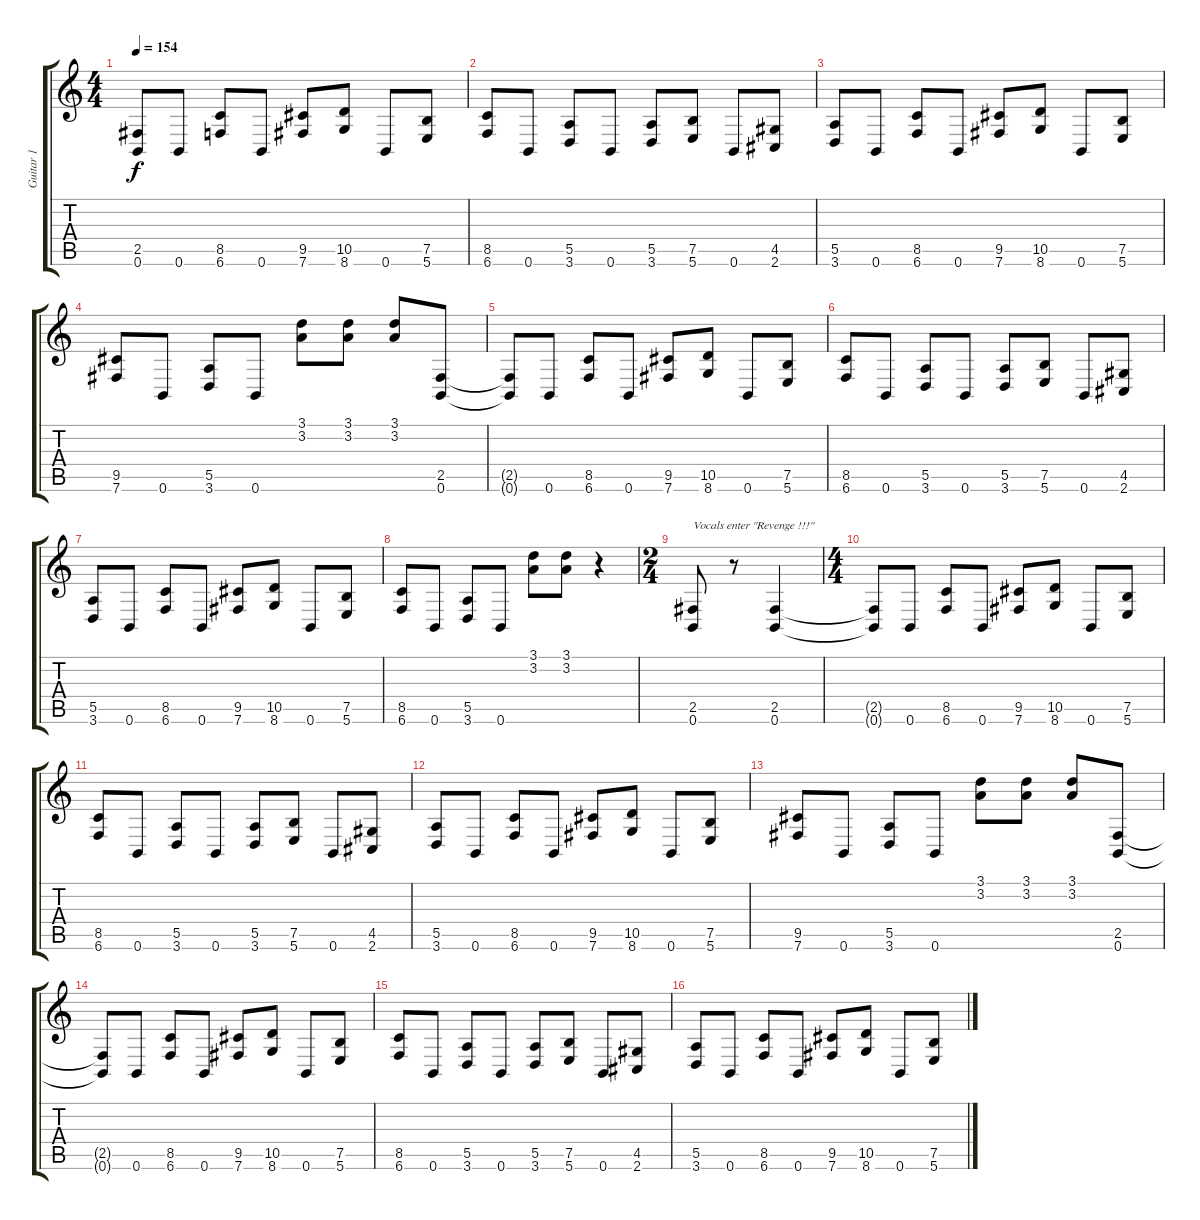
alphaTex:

\track ("Guitar 1" "Guitar 1") {instrument distortionguitar}
\staff {score tabs}
\tuning (B3 Gb3 D3 A2 E2 B1) {hide}
\ts (4 4)
\tempo 154
\clef g2
\ks c
(2.5{t} 0.6{t}).8{dy f} 0.6.8 (8.5 6.6).8 0.6.8 (9.5 7.6).8 (10.5 8.6).8 0.6.8 (7.5 5.6).8 |
(8.5 6.6).8 0.6.8 (5.5 3.6).8 0.6.8 (5.5 3.6).8 (7.5 5.6).8 0.6.8 (4.5 2.6).8 |
(5.5 3.6).8 0.6.8 (8.5 6.6).8 0.6.8 (9.5 7.6).8 (10.5 8.6).8 0.6.8 (7.5 5.6).8 |
(9.5 7.6).8 0.6.8 (5.5 3.6).8 0.6.8 (3.1 3.2).8 (3.1 3.2).8 (3.1 3.2).8 (2.5 0.6).8 |
(2.5{t} 0.6{t}).8 0.6.8 (8.5 6.6).8 0.6.8 (9.5 7.6).8 (10.5 8.6).8 0.6.8 (7.5 5.6).8 |
(8.5 6.6).8 0.6.8 (5.5 3.6).8 0.6.8 (5.5 3.6).8 (7.5 5.6).8 0.6.8 (4.5 2.6).8 |
(5.5 3.6).8 0.6.8 (8.5 6.6).8 0.6.8 (9.5 7.6).8 (10.5 8.6).8 0.6.8 (7.5 5.6).8 |
(8.5 6.6).8 0.6.8 (5.5 3.6).8 0.6.8 (3.1 3.2).8 (3.1 3.2).8 r.4 |
\ts (2 4)
(2.5 0.6).8{txt "Vocals enter \"Revenge !!!\""} r.8 (2.5 0.6).4 |
\ts (4 4)
(2.5{t} 0.6{t}).8 0.6.8 (8.5 6.6).8 0.6.8 (9.5 7.6).8 (10.5 8.6).8 0.6.8 (7.5 5.6).8 |
(8.5 6.6).8 0.6.8 (5.5 3.6).8 0.6.8 (5.5 3.6).8 (7.5 5.6).8 0.6.8 (4.5 2.6).8 |
(5.5 3.6).8 0.6.8 (8.5 6.6).8 0.6.8 (9.5 7.6).8 (10.5 8.6).8 0.6.8 (7.5 5.6).8 |
(9.5 7.6).8 0.6.8 (5.5 3.6).8 0.6.8 (3.1 3.2).8 (3.1 3.2).8 (3.1 3.2).8 (2.5 0.6).8 |
(2.5{t} 0.6{t}).8 0.6.8 (8.5 6.6).8 0.6.8 (9.5 7.6).8 (10.5 8.6).8 0.6.8 (7.5 5.6).8 |
(8.5 6.6).8 0.6.8 (5.5 3.6).8 0.6.8 (5.5 3.6).8 (7.5 5.6).8 0.6.8 (4.5 2.6).8 |
(5.5 3.6).8 0.6.8 (8.5 6.6).8 0.6.8 (9.5 7.6).8 (10.5 8.6).8 0.6.8 (7.5 5.6).8
